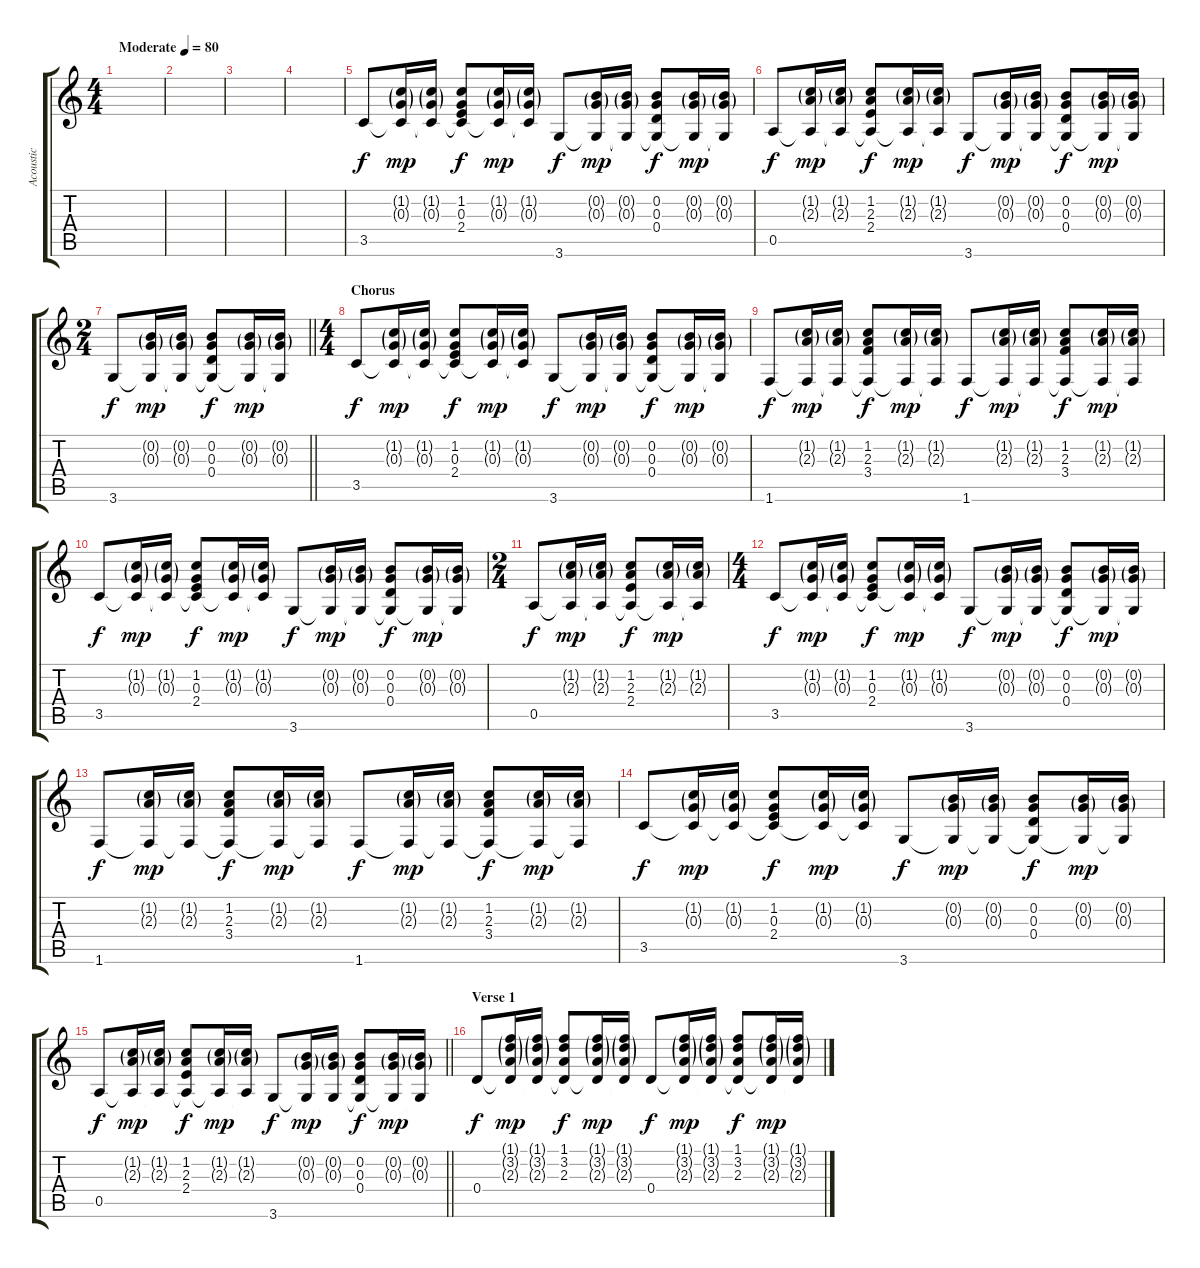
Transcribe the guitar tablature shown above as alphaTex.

\track ("Acoustic" "Acoustic") {instrument acousticguitarsteel}
\staff {score tabs}
\tuning (E4 B3 G3 D3 A2 E2) {hide}
\ts (4 4)
\tempo (80 "Moderate")
\clef g2
\ks c
|
|
|
|
3.5.8 (1.2{g} 0.3{g} 3.5{t}).16{dy mp} (1.2{g} 0.3{g} 3.5{t}).16 (1.2 0.3 2.4 3.5{t}).8{dy f} (1.2{g} 0.3{g} 3.5{t}).16{dy mp} (1.2{g} 0.3{g} 3.5{t}).16 3.6.8{dy f} (0.2{g} 0.3{g} 3.6{t}).16{dy mp} (0.2{g} 0.3{g} 3.6{t}).16 (0.2 0.3 0.4 3.6{t}).8{dy f} (0.2{g} 0.3{g} 3.6{t}).16{dy mp} (0.2{g} 0.3{g} 3.6{t}).16 |
0.5.8{dy f} (1.2{g} 2.3{g} 0.5{t}).16{dy mp} (1.2{g} 2.3{g} 0.5{t}).16 (1.2 2.3 2.4 0.5{t}).8{dy f} (1.2{g} 2.3{g} 0.5{t}).16{dy mp} (1.2{g} 2.3{g} 0.5{t}).16 3.6.8{dy f} (0.2{g} 0.3{g} 3.6{t}).16{dy mp} (0.2{g} 0.3{g} 3.6{t}).16 (0.2 0.3 0.4 3.6{t}).8{dy f} (0.2{g} 0.3{g} 3.6{t}).16{dy mp} (0.2{g} 0.3{g} 3.6{t}).16 |
\ts (2 4)
\barLineRight lightlight
3.6.8{dy f} (0.2{g} 0.3{g} 3.6{t}).16{dy mp} (0.2{g} 0.3{g} 3.6{t}).16 (0.2 0.3 0.4 3.6{t}).8{dy f} (0.2{g} 0.3{g} 3.6{t}).16{dy mp} (0.2{g} 0.3{g} 3.6{t}).16 |
\ts (4 4)
\section ("" "Chorus")
3.5.8{dy f} (1.2{g} 0.3{g} 3.5{t}).16{dy mp} (1.2{g} 0.3{g} 3.5{t}).16 (1.2 0.3 2.4 3.5{t}).8{dy f} (1.2{g} 0.3{g} 3.5{t}).16{dy mp} (1.2{g} 0.3{g} 3.5{t}).16 3.6.8{dy f} (0.2{g} 0.3{g} 3.6{t}).16{dy mp} (0.2{g} 0.3{g} 3.6{t}).16 (0.2 0.3 0.4 3.6{t}).8{dy f} (0.2{g} 0.3{g} 3.6{t}).16{dy mp} (0.2{g} 0.3{g} 3.6{t}).16 |
1.6.8{dy f} (1.2{g} 2.3{g} 1.6{t}).16{dy mp} (1.2{g} 2.3{g} 1.6{t}).16 (1.2 2.3 3.4 1.6{t}).8{dy f} (1.2{g} 2.3{g} 1.6{t}).16{dy mp} (1.2{g} 2.3{g} 1.6{t}).16 1.6.8{dy f} (1.2{g} 2.3{g} 1.6{t}).16{dy mp} (1.2{g} 2.3{g} 1.6{t}).16 (1.2 2.3 3.4 1.6{t}).8{dy f} (1.2{g} 2.3{g} 1.6{t}).16{dy mp} (1.2{g} 2.3{g} 1.6{t}).16 |
3.5.8{dy f} (1.2{g} 0.3{g} 3.5{t}).16{dy mp} (1.2{g} 0.3{g} 3.5{t}).16 (1.2 0.3 2.4 3.5{t}).8{dy f} (1.2{g} 0.3{g} 3.5{t}).16{dy mp} (1.2{g} 0.3{g} 3.5{t}).16 3.6.8{dy f} (0.2{g} 0.3{g} 3.6{t}).16{dy mp} (0.2{g} 0.3{g} 3.6{t}).16 (0.2 0.3 0.4 3.6{t}).8{dy f} (0.2{g} 0.3{g} 3.6{t}).16{dy mp} (0.2{g} 0.3{g} 3.6{t}).16 |
\ts (2 4)
0.5.8{dy f} (1.2{g} 2.3{g} 0.5{t}).16{dy mp} (1.2{g} 2.3{g} 0.5{t}).16 (1.2 2.3 2.4 0.5{t}).8{dy f} (1.2{g} 2.3{g} 0.5{t}).16{dy mp} (1.2{g} 2.3{g} 0.5{t}).16 |
\ts (4 4)
3.5.8{dy f} (1.2{g} 0.3{g} 3.5{t}).16{dy mp} (1.2{g} 0.3{g} 3.5{t}).16 (1.2 0.3 2.4 3.5{t}).8{dy f} (1.2{g} 0.3{g} 3.5{t}).16{dy mp} (1.2{g} 0.3{g} 3.5{t}).16 3.6.8{dy f} (0.2{g} 0.3{g} 3.6{t}).16{dy mp} (0.2{g} 0.3{g} 3.6{t}).16 (0.2 0.3 0.4 3.6{t}).8{dy f} (0.2{g} 0.3{g} 3.6{t}).16{dy mp} (0.2{g} 0.3{g} 3.6{t}).16 |
1.6.8{dy f} (1.2{g} 2.3{g} 1.6{t}).16{dy mp} (1.2{g} 2.3{g} 1.6{t}).16 (1.2 2.3 3.4 1.6{t}).8{dy f} (1.2{g} 2.3{g} 1.6{t}).16{dy mp} (1.2{g} 2.3{g} 1.6{t}).16 1.6.8{dy f} (1.2{g} 2.3{g} 1.6{t}).16{dy mp} (1.2{g} 2.3{g} 1.6{t}).16 (1.2 2.3 3.4 1.6{t}).8{dy f} (1.2{g} 2.3{g} 1.6{t}).16{dy mp} (1.2{g} 2.3{g} 1.6{t}).16 |
3.5.8{dy f} (1.2{g} 0.3{g} 3.5{t}).16{dy mp} (1.2{g} 0.3{g} 3.5{t}).16 (1.2 0.3 2.4 3.5{t}).8{dy f} (1.2{g} 0.3{g} 3.5{t}).16{dy mp} (1.2{g} 0.3{g} 3.5{t}).16 3.6.8{dy f} (0.2{g} 0.3{g} 3.6{t}).16{dy mp} (0.2{g} 0.3{g} 3.6{t}).16 (0.2 0.3 0.4 3.6{t}).8{dy f} (0.2{g} 0.3{g} 3.6{t}).16{dy mp} (0.2{g} 0.3{g} 3.6{t}).16 |
\barLineRight lightlight
0.5.8{dy f} (1.2{g} 2.3{g} 0.5{t}).16{dy mp} (1.2{g} 2.3{g} 0.5{t}).16 (1.2 2.3 2.4 0.5{t}).8{dy f} (1.2{g} 2.3{g} 0.5{t}).16{dy mp} (1.2{g} 2.3{g} 0.5{t}).16 3.6.8{dy f} (0.2{g} 0.3{g} 3.6{t}).16{dy mp} (0.2{g} 0.3{g} 3.6{t}).16 (0.2 0.3 0.4 3.6{t}).8{dy f} (0.2{g} 0.3{g} 3.6{t}).16{dy mp} (0.2{g} 0.3{g} 3.6{t}).16 |
\section ("" "Verse 1")
0.4.8{dy f} (1.1{g} 3.2{g} 2.3{g} 0.4{t}).16{dy mp} (1.1{g} 3.2{g} 2.3{g} 0.4{t}).16 (1.1 3.2 2.3 0.4{t}).8{dy f} (1.1{g} 3.2{g} 2.3{g} 0.4{t}).16{dy mp} (1.1{g} 3.2{g} 2.3{g} 0.4{t}).16 0.4.8{dy f} (1.1{g} 3.2{g} 2.3{g} 0.4{t}).16{dy mp} (1.1{g} 3.2{g} 2.3{g} 0.4{t}).16 (1.1 3.2 2.3 0.4{t}).8{dy f} (1.1{g} 3.2{g} 2.3{g} 0.4{t}).16{dy mp} (1.1{g} 3.2{g} 2.3{g} 0.4{t}).16
